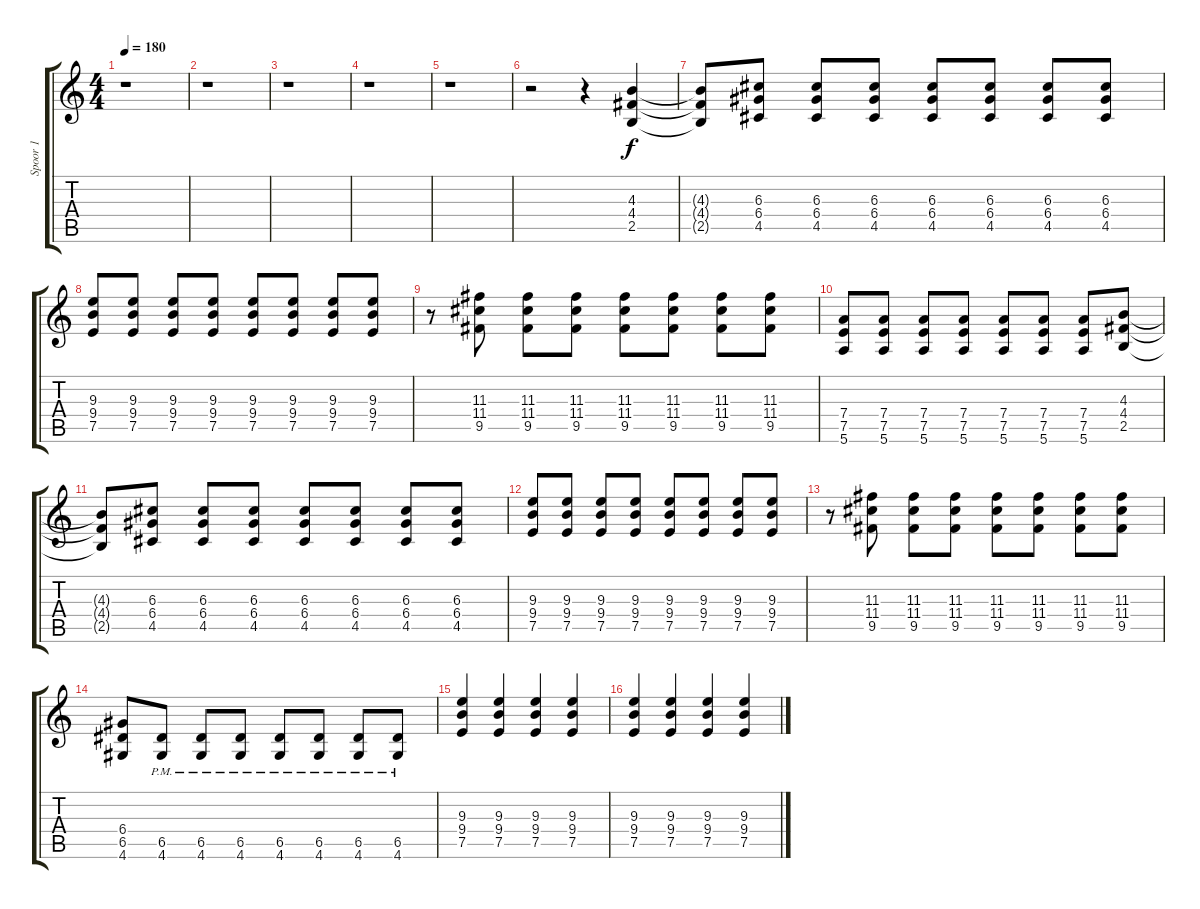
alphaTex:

\track ("Spoor 1" "Spoor 1") {instrument distortionguitar}
\staff {score tabs}
\tuning (E4 B3 G3 D3 A2 E2) {hide}
\ts (4 4)
\tempo 180
\clef g2
\ks c
r.1{dy f} |
r.1 |
r.1 |
r.1 |
r.1 |
r.2 r.4 (4.3 4.4 2.5).4 |
(4.3{t} 4.4{t} 2.5{t}).8 (6.3 6.4 4.5).8 (6.3 6.4 4.5).8 (6.3 6.4 4.5).8 (6.3 6.4 4.5).8 (6.3 6.4 4.5).8 (6.3 6.4 4.5).8 (6.3 6.4 4.5).8 |
(9.3 9.4 7.5).8 (9.3 9.4 7.5).8 (9.3 9.4 7.5).8 (9.3 9.4 7.5).8 (9.3 9.4 7.5).8 (9.3 9.4 7.5).8 (9.3 9.4 7.5).8 (9.3 9.4 7.5).8 |
r.8 (11.3 11.4 9.5).8 (11.3 11.4 9.5).8 (11.3 11.4 9.5).8 (11.3 11.4 9.5).8 (11.3 11.4 9.5).8 (11.3 11.4 9.5).8 (11.3 11.4 9.5).8 |
(7.4 7.5 5.6).8 (7.4 7.5 5.6).8 (7.4 7.5 5.6).8 (7.4 7.5 5.6).8 (7.4 7.5 5.6).8 (7.4 7.5 5.6).8 (7.4 7.5 5.6).8 (4.3 4.4 2.5).8 |
(4.3{t} 4.4{t} 2.5{t}).8 (6.3 6.4 4.5).8 (6.3 6.4 4.5).8 (6.3 6.4 4.5).8 (6.3 6.4 4.5).8 (6.3 6.4 4.5).8 (6.3 6.4 4.5).8 (6.3 6.4 4.5).8 |
(9.3 9.4 7.5).8 (9.3 9.4 7.5).8 (9.3 9.4 7.5).8 (9.3 9.4 7.5).8 (9.3 9.4 7.5).8 (9.3 9.4 7.5).8 (9.3 9.4 7.5).8 (9.3 9.4 7.5).8 |
r.8 (11.3 11.4 9.5).8 (11.3 11.4 9.5).8 (11.3 11.4 9.5).8 (11.3 11.4 9.5).8 (11.3 11.4 9.5).8 (11.3 11.4 9.5).8 (11.3 11.4 9.5).8 |
(6.4 6.5 4.6).8 (6.5{pm} 4.6{pm}).8 (6.5{pm} 4.6{pm}).8 (6.5{pm} 4.6{pm}).8 (6.5{pm} 4.6{pm}).8 (6.5{pm} 4.6{pm}).8 (6.5{pm} 4.6{pm}).8 (6.5{pm} 4.6{pm}).8 |
(9.3 9.4 7.5).4 (9.3 9.4 7.5).4 (9.3 9.4 7.5).4 (9.3 9.4 7.5).4 |
(9.3 9.4 7.5).4 (9.3 9.4 7.5).4 (9.3 9.4 7.5).4 (9.3 9.4 7.5).4
